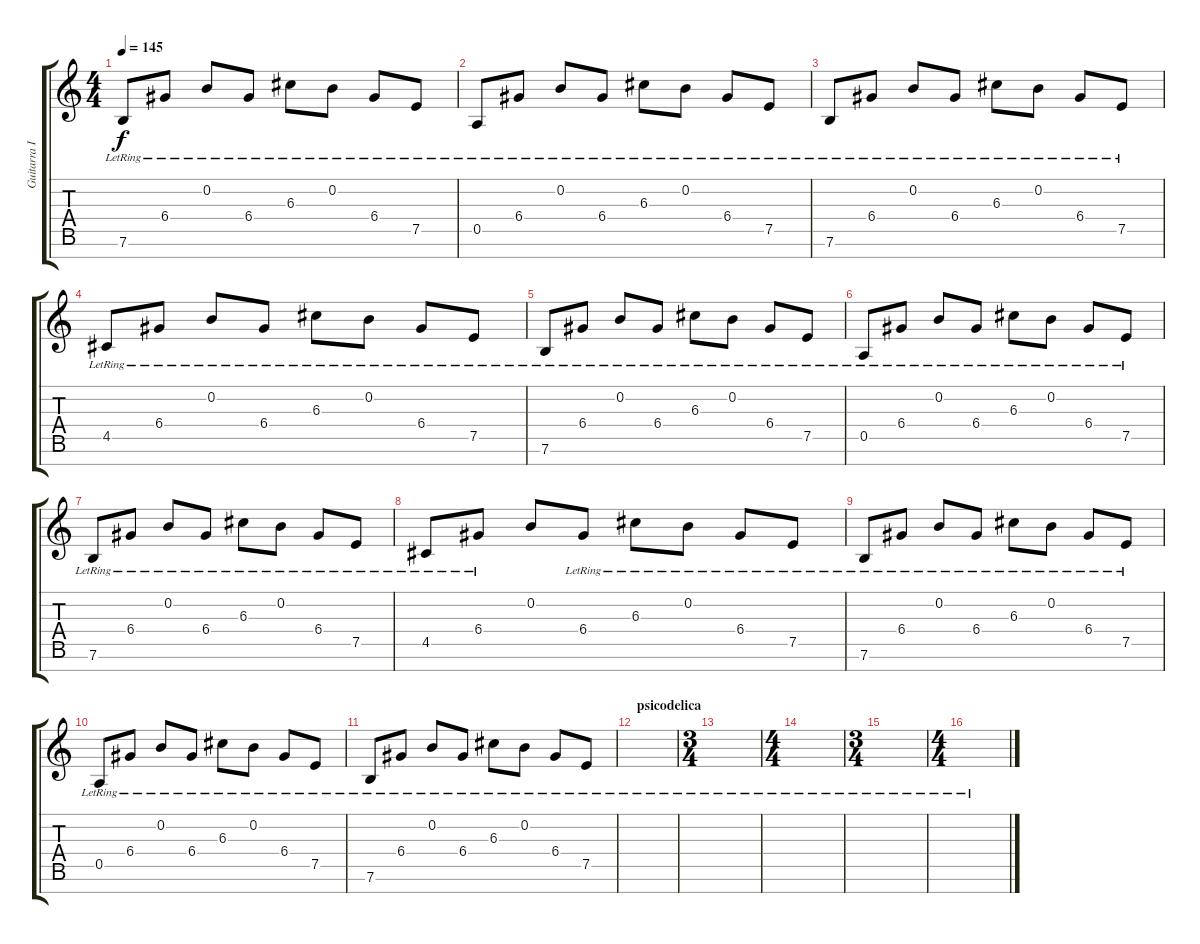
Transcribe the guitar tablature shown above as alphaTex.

\track ("Guitarra III" "Guitarra I") {instrument distortionguitar}
\staff {score tabs}
\tuning (E4 B3 G3 D3 A2 E2 B1) {hide}
\ts (4 4)
\tempo 145
\clef g2
\ks c
7.6{lr}.8{dy f} 6.4{lr}.8 0.2{lr}.8 6.4{lr}.8 6.3{lr}.8 0.2{lr}.8 6.4{lr}.8 7.5{lr}.8 |
0.5{lr}.8 6.4{lr}.8 0.2{lr}.8 6.4{lr}.8 6.3{lr}.8 0.2{lr}.8 6.4{lr}.8 7.5{lr}.8 |
7.6{lr}.8 6.4{lr}.8 0.2{lr}.8 6.4{lr}.8 6.3{lr}.8 0.2{lr}.8 6.4{lr}.8 7.5{lr}.8 |
4.5{lr}.8{instrument acousticguitarsteel} 6.4{lr}.8 0.2{lr}.8 6.4{lr}.8 6.3{lr}.8 0.2{lr}.8 6.4{lr}.8 7.5{lr}.8 |
7.6{lr}.8 6.4{lr}.8 0.2{lr}.8 6.4{lr}.8 6.3{lr}.8 0.2{lr}.8 6.4{lr}.8 7.5{lr}.8 |
0.5{lr}.8 6.4{lr}.8 0.2{lr}.8 6.4{lr}.8 6.3{lr}.8 0.2{lr}.8 6.4{lr}.8 7.5{lr}.8 |
7.6{lr}.8 6.4{lr}.8 0.2{lr}.8 6.4{lr}.8 6.3{lr}.8 0.2{lr}.8 6.4{lr}.8 7.5{lr}.8 |
4.5{lr}.8 6.4{lr}.8 0.2.8 6.4{lr}.8 6.3{lr}.8 0.2{lr}.8 6.4{lr}.8 7.5{lr}.8 |
7.6{lr}.8 6.4{lr}.8 0.2{lr}.8 6.4{lr}.8 6.3{lr}.8 0.2{lr}.8 6.4{lr}.8 7.5{lr}.8 |
0.5{lr}.8 6.4{lr}.8 0.2{lr}.8 6.4{lr}.8 6.3{lr}.8 0.2{lr}.8 6.4{lr}.8 7.5{lr}.8 |
7.6{lr}.8 6.4{lr}.8 0.2{lr}.8 6.4{lr}.8 6.3{lr}.8 0.2{lr}.8 6.4{lr}.8 7.5{lr}.8 |
\section ("" "psicodelica")
|
\ts (3 4)
|
\ts (4 4)
|
\ts (3 4)
|
\ts (4 4)
